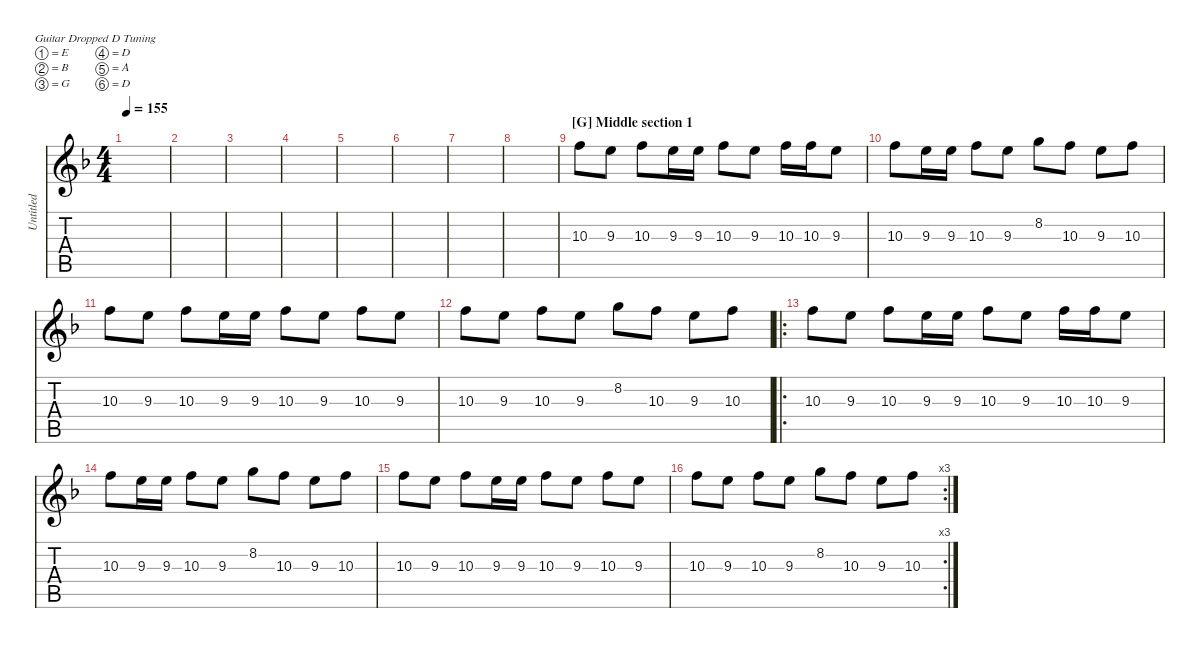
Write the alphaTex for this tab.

\defaultSystemsLayout 4
\hideDynamics
\bracketExtendMode nobrackets
\otherSystemsTrackNameOrientation horizontal
\track ("Untitled" "Untitled") {instrument overdrivenguitar}
\staff {score tabs}
\tuning (E4 B3 G3 D3 A2 D2)
\ts (4 4)
\tempo 155
\clef g2
\ks f
|
|
|
|
|
|
|
|
\section ("G" "Middle section 1")
10.3{acc forcenatural}.8 9.3{acc forcenatural}.8 10.3{acc forcenatural}.8 9.3{acc forcenatural}.16 9.3{acc forcenatural}.16 10.3{acc forcenatural}.8 9.3{acc forcenatural}.8 10.3{acc forcenatural}.16 10.3{acc forcenatural}.16 9.3{acc forcenatural}.8 |
10.3{acc forcenatural}.8 9.3{acc forcenatural}.16 9.3{acc forcenatural}.16 10.3{acc forcenatural}.8 9.3{acc forcenatural}.8 8.2{acc forcenatural}.8 10.3{acc forcenatural}.8 9.3{acc forcenatural}.8 10.3{acc forcenatural}.8 |
10.3{acc forcenatural}.8 9.3{acc forcenatural}.8 10.3{acc forcenatural}.8 9.3{acc forcenatural}.16 9.3{acc forcenatural}.16 10.3{acc forcenatural}.8 9.3{acc forcenatural}.8 10.3{acc forcenatural}.8 9.3{acc forcenatural}.8 |
10.3{acc forcenatural}.8 9.3{acc forcenatural}.8 10.3{acc forcenatural}.8 9.3{acc forcenatural}.8 8.2{acc forcenatural}.8 10.3{acc forcenatural}.8 9.3{acc forcenatural}.8 10.3{acc forcenatural}.8 |
\ro
10.3{acc forcenatural}.8 9.3{acc forcenatural}.8 10.3{acc forcenatural}.8 9.3{acc forcenatural}.16 9.3{acc forcenatural}.16 10.3{acc forcenatural}.8 9.3{acc forcenatural}.8 10.3{acc forcenatural}.16 10.3{acc forcenatural}.16 9.3{acc forcenatural}.8 |
10.3{acc forcenatural}.8 9.3{acc forcenatural}.16 9.3{acc forcenatural}.16 10.3{acc forcenatural}.8 9.3{acc forcenatural}.8 8.2{acc forcenatural}.8 10.3{acc forcenatural}.8 9.3{acc forcenatural}.8 10.3{acc forcenatural}.8 |
10.3{acc forcenatural}.8 9.3{acc forcenatural}.8 10.3{acc forcenatural}.8 9.3{acc forcenatural}.16 9.3{acc forcenatural}.16 10.3{acc forcenatural}.8 9.3{acc forcenatural}.8 10.3{acc forcenatural}.8 9.3{acc forcenatural}.8 |
\rc 3
10.3{acc forcenatural}.8 9.3{acc forcenatural}.8 10.3{acc forcenatural}.8 9.3{acc forcenatural}.8 8.2{acc forcenatural}.8 10.3{acc forcenatural}.8 9.3{acc forcenatural}.8 10.3{acc forcenatural}.8
